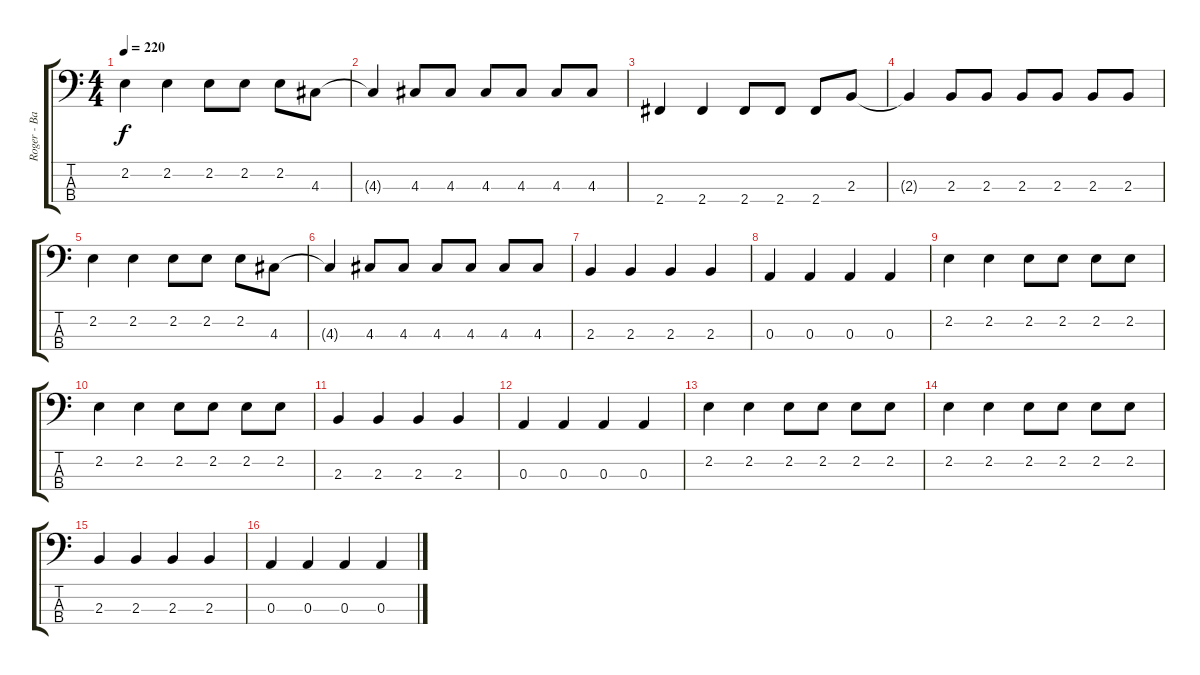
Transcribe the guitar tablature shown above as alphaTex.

\track ("Roger - Bass" "Roger - Ba") {instrument electricbasspick}
\staff {score tabs}
\tuning (G2 D2 A1 E1) {hide}
\ts (4 4)
\tempo 220
\clef f4
\ks c
2.2.4{dy f} 2.2.4 2.2.8 2.2.8 2.2.8 4.3.8 |
4.3{t}.4 4.3.8 4.3.8 4.3.8 4.3.8 4.3.8 4.3.8 |
2.4.4 2.4.4 2.4.8 2.4.8 2.4.8 2.3.8 |
2.3{t}.4 2.3.8 2.3.8 2.3.8 2.3.8 2.3.8 2.3.8 |
2.2.4 2.2.4 2.2.8 2.2.8 2.2.8 4.3.8 |
4.3{t}.4 4.3.8 4.3.8 4.3.8 4.3.8 4.3.8 4.3.8 |
2.3.4 2.3.4 2.3.4 2.3.4 |
0.3.4 0.3.4 0.3.4 0.3.4 |
2.2.4 2.2.4 2.2.8 2.2.8 2.2.8 2.2.8 |
2.2.4 2.2.4 2.2.8 2.2.8 2.2.8 2.2.8 |
2.3.4 2.3.4 2.3.4 2.3.4 |
0.3.4 0.3.4 0.3.4 0.3.4 |
2.2.4 2.2.4 2.2.8 2.2.8 2.2.8 2.2.8 |
2.2.4 2.2.4 2.2.8 2.2.8 2.2.8 2.2.8 |
2.3.4 2.3.4 2.3.4 2.3.4 |
0.3.4 0.3.4 0.3.4 0.3.4
